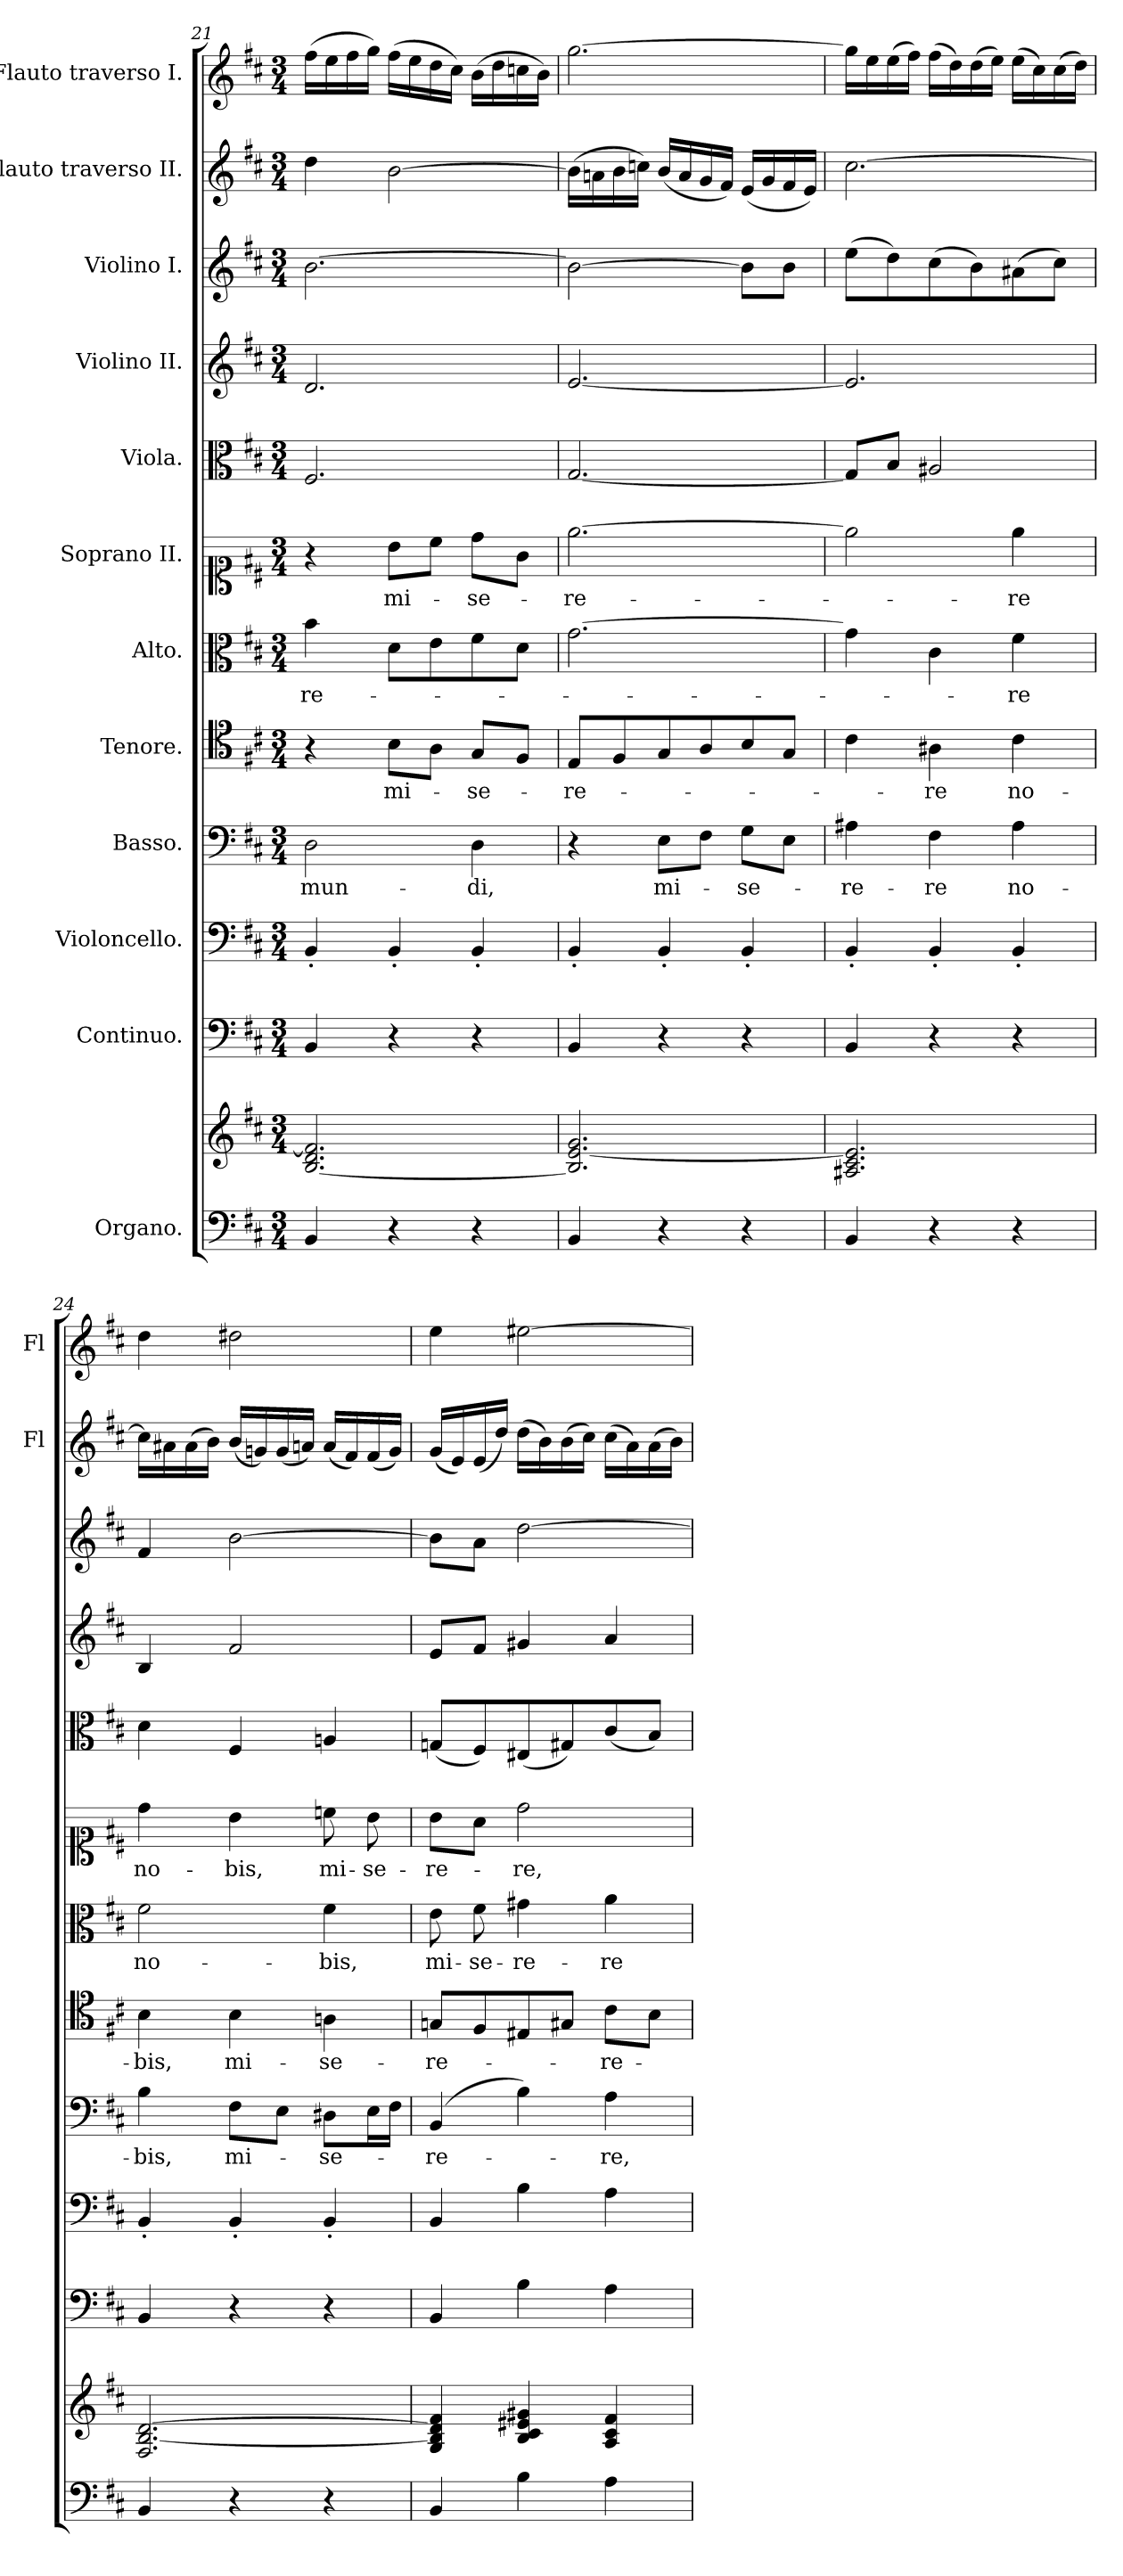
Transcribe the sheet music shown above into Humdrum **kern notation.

**kern	**kern	**kern	**kern	**kern	**text	**kern	**text	**kern	**text	**kern	**text	**kern	**kern	**kern	**kern	**kern
*part12	*part12	*part11	*part10	*part9	*part9	*part8	*part8	*part7	*part7	*part6	*part6	*part5	*part4	*part3	*part2	*part1
*staff13	*staff12	*staff11	*staff10	*staff9	*staff9	*staff8	*staff8	*staff7	*staff7	*staff6	*staff6	*staff5	*staff4	*staff3	*staff2	*staff1
*I"Organo.	*	*I"Continuo.	*I"Violoncello.	*I"Basso.	*	*I"Tenore.	*	*I"Alto.	*	*I"Soprano II.	*	*I"Viola.	*I"Violino II.	*I"Violino I.	*I"Flauto traverso II.	*I"Flauto traverso I.
*	*	*	*	*	*	*	*	*	*	*	*	*	*	*	*I'Fl	*I'Fl
*clefF4	*clefG2	*clefF4	*clefF4	*clefF4	*	*clefC4	*	*clefC3	*	*clefC1	*	*clefC3	*clefG2	*clefG2	*clefG2	*clefG2
*	*	*ITrd7c12	*	*	*	*	*	*	*	*	*	*	*	*	*	*
*k[f#c#]	*k[f#c#]	*k[f#c#]	*k[f#c#]	*k[f#c#]	*	*k[f#c#]	*	*k[f#c#]	*	*k[f#c#]	*	*k[f#c#]	*k[f#c#]	*k[f#c#]	*k[f#c#]	*k[f#c#]
*M3/4	*M3/4	*M3/4	*M3/4	*M3/4	*	*M3/4	*	*M3/4	*	*M3/4	*	*M3/4	*M3/4	*M3/4	*M3/4	*M3/4
=21	=21	=21	=21	=21	=21	=21	=21	=21	=21	=21	=21	=21	=21	=21	=21	=21
!	!	!	!	!	!LO:LY:b	!	!	!	!LO:LY:b	!	!	!	!	!	!	!
4BB/	[2.B/ 2.d/ 2.f#/]	4BBB/	4BB'/	2D\	mun-	4r	.	4b\	-re-	4r	.	2.F#/	2.d/	[2.b\	4dd\	(16ff#\LL
.	.	.	.	.	.	.	.	.	.	.	.	.	.	.	.	16ee\
.	.	.	.	.	.	.	.	.	.	.	.	.	.	.	.	16ff#\
.	.	.	.	.	.	.	.	.	.	.	.	.	.	.	.	16gg\JJ)
!	!	!	!	!	!	!	!LO:LY:b	!	!	!	!LO:LY:b	!	!	!	!	!
4r	.	4r	4BB'/	.	.	8B\L	mi-	8d\L	.	8b\L	mi-	.	.	.	[2b\	(16ff#\LL
.	.	.	.	.	.	.	.	.	.	.	.	.	.	.	.	16ee\
.	.	.	.	.	.	8A\J	.	8e\	.	8cc#\J	.	.	.	.	.	16dd\
.	.	.	.	.	.	.	.	.	.	.	.	.	.	.	.	16cc#\JJ)
!	!	!	!	!	!LO:LY:b	!	!LO:LY:b	!	!	!	!LO:LY:b	!	!	!	!	!
4r	.	4r	4BB'/	4D\	-di,	8G/L	-se-	8f#\	.	8dd\L	-se-	.	.	.	.	(16b\LL
.	.	.	.	.	.	.	.	.	.	.	.	.	.	.	.	16dd\
.	.	.	.	.	.	8F#/J	.	8d\J	.	8g\J	.	.	.	.	.	16ccn\
.	.	.	.	.	.	.	.	.	.	.	.	.	.	.	.	16b\JJ)
=22	=22	=22	=22	=22	=22	=22	=22	=22	=22	=22	=22	=22	=22	=22	=22	=22
!	!	!	!	!	!	!	!LO:LY:b	!	!	!	!LO:LY:b	!	!	!	!	!
4BB/	2.B/] [2.e/ 2.g/	4BBB/	4BB'/	4r	.	8E/L	-re-	[2.g\	.	[2.ee\	-re-	[2.G/	[2.e/	2b\_	(16b\LL]	[2.gg\
.	.	.	.	.	.	.	.	.	.	.	.	.	.	.	16an\	.
.	.	.	.	.	.	8F#/	.	.	.	.	.	.	.	.	16b\	.
.	.	.	.	.	.	.	.	.	.	.	.	.	.	.	16ccn\JJ)	.
!	!	!	!	!	!LO:LY:b	!	!	!	!	!	!	!	!	!	!	!
4r	.	4r	4BB'/	8E\L	mi-	8G/	.	.	.	.	.	.	.	.	(16b/LL	.
.	.	.	.	.	.	.	.	.	.	.	.	.	.	.	16a/	.
.	.	.	.	8F#\J	.	8A/	.	.	.	.	.	.	.	.	16g/	.
.	.	.	.	.	.	.	.	.	.	.	.	.	.	.	16f#/JJ)	.
!	!	!	!	!	!LO:LY:b	!	!	!	!	!	!	!	!	!	!	!
4r	.	4r	4BB'/	8G\L	-se-	8B/	.	.	.	.	.	.	.	8b\L]	(16e/LL	.
.	.	.	.	.	.	.	.	.	.	.	.	.	.	.	16g/	.
.	.	.	.	8E\J	.	8G/J	.	.	.	.	.	.	.	8b\J	16f#/	.
.	.	.	.	.	.	.	.	.	.	.	.	.	.	.	16e/JJ)	.
=23	=23	=23	=23	=23	=23	=23	=23	=23	=23	=23	=23	=23	=23	=23	=23	=23
!	!	!	!	!	!LO:LY:b	!	!	!	!	!	!	!	!	!	!	!
4BB/	2.A#X/ 2.c#/ 2.e/]	4BBB/	4BB'/	4A#X\	re-	4c#\	.	4g\]	.	2ee\]	.	8G/L]	2.e/]	(8ee\L	[2.cc#\	16gg\LL]
.	.	.	.	.	.	.	.	.	.	.	.	.	.	.	.	16ee\
.	.	.	.	.	.	.	.	.	.	.	.	8B/J	.	8dd\)	.	(16ee\
.	.	.	.	.	.	.	.	.	.	.	.	.	.	.	.	16ff#\JJ)
!	!	!	!	!	!LO:LY:b	!	!LO:LY:b	!	!	!	!	!	!	!	!	!
4r	.	4r	4BB'/	4F#\	-re	4A#X\	re	4c#\	.	.	.	2A#X/	.	(8cc#\	.	(16ff#\LL
.	.	.	.	.	.	.	.	.	.	.	.	.	.	.	.	16dd\)
.	.	.	.	.	.	.	.	.	.	.	.	.	.	8b\)	.	(16dd\
.	.	.	.	.	.	.	.	.	.	.	.	.	.	.	.	16ee\JJ)
!	!	!	!	!	!LO:LY:b	!	!LO:LY:b	!	!LO:LY:b	!	!LO:LY:b	!	!	!	!	!
4r	.	4r	4BB'/	4A#\	no-	4c#\	no-	4f#\	-re	4ee\	-re	.	.	(8a#X\	.	(16ee\LL
.	.	.	.	.	.	.	.	.	.	.	.	.	.	.	.	16cc#\)
.	.	.	.	.	.	.	.	.	.	.	.	.	.	8cc#\J)	.	(16cc#\
.	.	.	.	.	.	.	.	.	.	.	.	.	.	.	.	16dd\JJ)
!!LO:LB:g=z
=24	=24	=24	=24	=24	=24	=24	=24	=24	=24	=24	=24	=24	=24	=24	=24	=24
!	!	!	!	!	!LO:LY:b	!	!LO:LY:b	!	!LO:LY:b	!	!LO:LY:b	!	!	!	!	!
4BB/	2.F#/ [2.B/ [2.d/	4BBB/	4BB'/	4B\	-bis,	4B\	-bis,	2f#\	no-	4dd\	no-	4d\	4B/	4f#/	16cc#\LL]	4dd\
.	.	.	.	.	.	.	.	.	.	.	.	.	.	.	16a#X\	.
.	.	.	.	.	.	.	.	.	.	.	.	.	.	.	(16a#\	.
.	.	.	.	.	.	.	.	.	.	.	.	.	.	.	16b\JJ)	.
!	!	!	!	!	!LO:LY:b	!	!LO:LY:b	!	!	!	!LO:LY:b	!	!	!	!	!
4r	.	4r	4BB'/	8F#\L	mi-	4B\	mi-	.	.	4b\	-bis,	4F#/	2f#/	[2b\	(16b/LL	2dd#X\
.	.	.	.	.	.	.	.	.	.	.	.	.	.	.	16gn/)	.
.	.	.	.	8E\J	.	.	.	.	.	.	.	.	.	.	(16g/	.
.	.	.	.	.	.	.	.	.	.	.	.	.	.	.	16an/JJ)	.
!	!	!	!	!	!LO:LY:b	!	!LO:LY:b	!	!LO:LY:b	!	!LO:LY:b	!	!	!	!	!
4r	.	4r	4BB'/	8D#X\L	-se-	4An\	-se-	4f#\	-bis,	8ccn\	mi-	4An/	.	.	(16a/LL	.
.	.	.	.	.	.	.	.	.	.	.	.	.	.	.	16f#/)	.
!	!	!	!	!	!	!	!	!	!	!	!LO:LY:b	!	!	!	!	!
.	.	.	.	16E\L	.	.	.	.	.	8b\	-se-	.	.	.	(16f#/	.
.	.	.	.	16F#\JJ	.	.	.	.	.	.	.	.	.	.	16g/JJ)	.
=25	=25	=25	=25	=25	=25	=25	=25	=25	=25	=25	=25	=25	=25	=25	=25	=25
!	!	!	!	!	!LO:LY:b	!	!LO:LY:b	!	!LO:LY:b	!	!LO:LY:b	!	!	!	!	!
4BB/	4G/ 4B/] 4d/] 4f#/	4BBB/	4BB/	(4BB/	-re-	8Gn/L	-re-	8e\	mi-	8b\L	-re-	(8Gn/L	8e/L	8b\L]	(16g/LL	4ee\
.	.	.	.	.	.	.	.	.	.	.	.	.	.	.	16e/)	.
!	!	!	!	!	!	!	!	!	!LO:LY:b	!	!	!	!	!	!	!
.	.	.	.	.	.	8F#/	.	8f#\	se-	8a\J	.	8F#/)	8f#/J	8a\J	(16e/	.
.	.	.	.	.	.	.	.	.	.	.	.	.	.	.	16dd/JJ)	.
!	!	!	!	!	!	!	!	!	!LO:LY:b	!	!LO:LY:b	!	!	!	!	!
4B\	4B/ 4c#/ 4e#X/ 4g#X/	4BB\	4B\	4B\)	.	8E#X/	.	4g#X\	-re-	2dd\	-re,	(8E#X/	4g#X/	[2dd\	(16dd\LL	[2ee#X\
.	.	.	.	.	.	.	.	.	.	.	.	.	.	.	16b\)	.
.	.	.	.	.	.	8G#X/J	.	.	.	.	.	8G#X/)	.	.	(16b\	.
.	.	.	.	.	.	.	.	.	.	.	.	.	.	.	16cc#\JJ)	.
!	!	!	!	!	!LO:LY:b	!	!LO:LY:b	!	!LO:LY:b	!	!	!	!	!	!	!
4A\	4A/ 4c#/ 4f#/	4AA\	4A\	4A\	-re,	8c#\L	-re-	4a\	-re	.	.	(8c#/	4a/	.	(16cc#\LL	.
.	.	.	.	.	.	.	.	.	.	.	.	.	.	.	16a\)	.
.	.	.	.	.	.	8B\J	.	.	.	.	.	8B/J)	.	.	(16a\	.
.	.	.	.	.	.	.	.	.	.	.	.	.	.	.	16b\JJ)	.
=	=	=	=	=	=	=	=	=	=	=	=	=	=	=	=	=
*-	*-	*-	*-	*-	*-	*-	*-	*-	*-	*-	*-	*-	*-	*-	*-	*-
